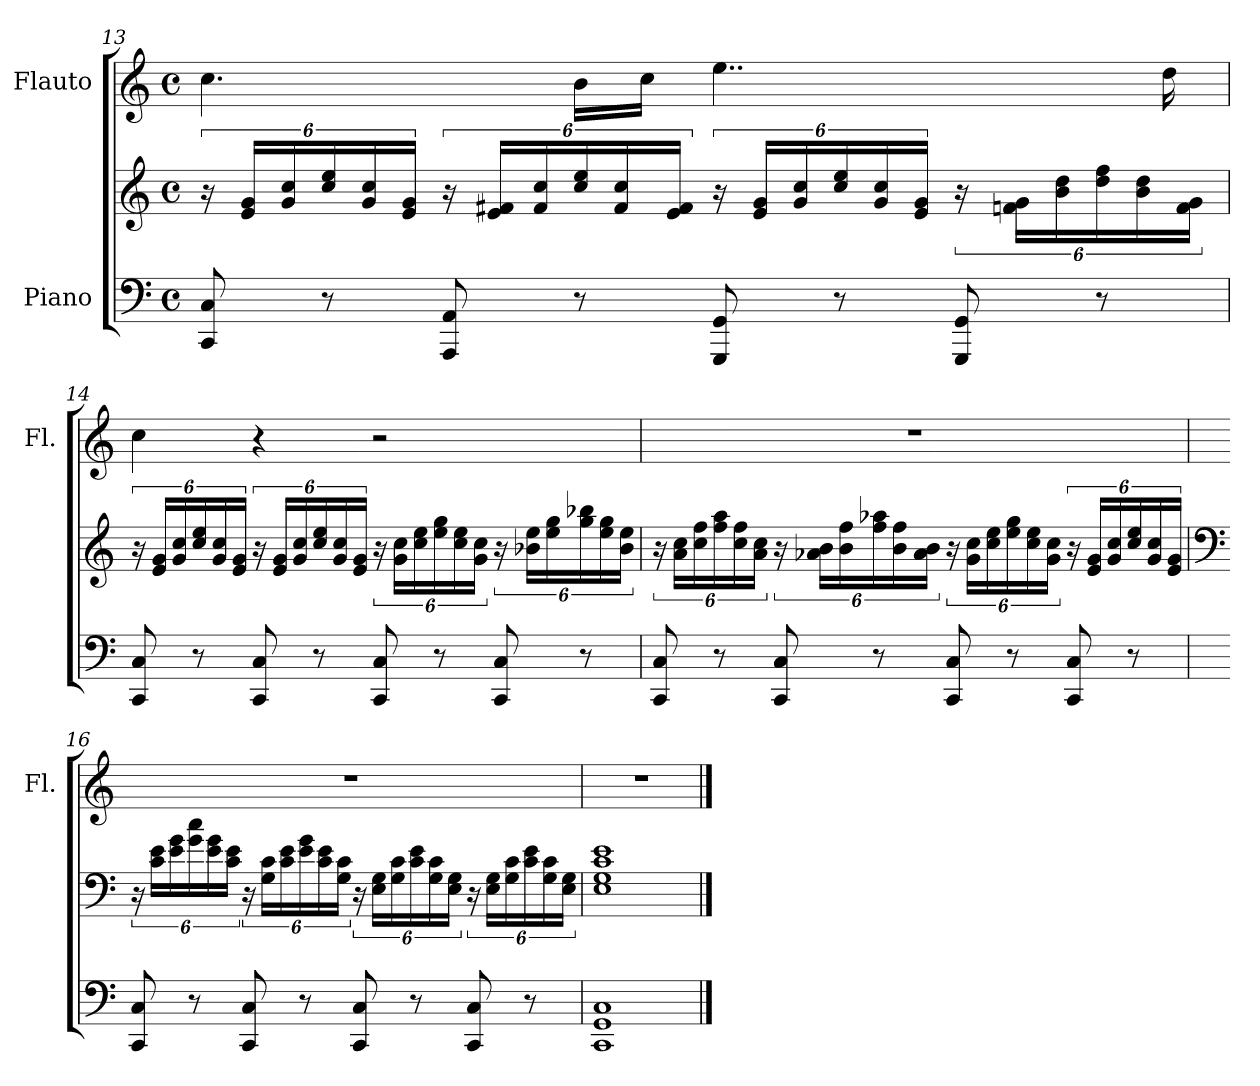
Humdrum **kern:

**kern	**kern	**kern
*part2	*part2	*part1
*staff3	*staff2	*staff1
*I"Piano	*	*I"Flauto
*	*	*I'Fl.
*clefF4	*clefG2	*clefG2
*k[]	*k[]	*k[]
*M4/4	*M4/4	*M4/4
*met(c)	*met(c)	*met(c)
=13	=13	=13
8CC/ 8C/	24r	4.cc\
.	24e/ 24g/LL	.
.	24g/ 24cc/	.
8r	24cc/ 24ee/	.
.	24g/ 24cc/	.
.	24e/ 24g/JJ	.
8AAA/ 8AA/	24r	.
.	24e/ 24f#X/LL	.
.	24f#/ 24cc/	.
8r	24cc/ 24ee/	16b\LL
.	24f#/ 24cc/	.
.	.	16cc\JJ
.	24e/ 24f#/JJ	.
8GGG/ 8GG/	24r	4..ee\
.	24e/ 24g/LL	.
.	24g/ 24cc/	.
8r	24cc/ 24ee/	.
.	24g/ 24cc/	.
.	24e/ 24g/JJ	.
8GGG/ 8GG/	24r	.
.	24fn\ 24g\LL	.
.	24b\ 24dd\	.
8r	24dd\ 24ff\	.
.	24b\ 24dd\	.
.	.	16dd\
.	24f\ 24g\JJ	.
!!LO:LB:g=z
=14	=14	=14
8CC/ 8C/	24r	4cc\
.	24e/ 24g/LL	.
.	24g/ 24cc/	.
8r	24cc/ 24ee/	.
.	24g/ 24cc/	.
.	24e/ 24g/JJ	.
8CC/ 8C/	24r	4r
.	24e/ 24g/LL	.
.	24g/ 24cc/	.
8r	24cc/ 24ee/	.
.	24g/ 24cc/	.
.	24e/ 24g/JJ	.
8CC/ 8C/	24r	2r
.	24g\ 24cc\LL	.
.	24cc\ 24ee\	.
8r	24ee\ 24gg\	.
.	24cc\ 24ee\	.
.	24g\ 24cc\JJ	.
8CC/ 8C/	24r	.
.	24b-X\ 24ee\LL	.
.	24ee\ 24gg\	.
8r	24gg\ 24bb-X\	.
.	24ee\ 24gg\	.
.	24b-\ 24ee\JJ	.
=15	=15	=15
8CC/ 8C/	24r	1r
.	24a\ 24cc\LL	.
.	24cc\ 24ff\	.
8r	24ff\ 24aa\	.
.	24cc\ 24ff\	.
.	24a\ 24cc\JJ	.
8CC/ 8C/	24r	.
.	24a-X\ 24b\LL	.
.	24b\ 24ff\	.
8r	24ff\ 24aa-X\	.
.	24b\ 24ff\	.
.	24a-\ 24b\JJ	.
8CC/ 8C/	24r	.
.	24g\ 24cc\LL	.
.	24cc\ 24ee\	.
8r	24ee\ 24gg\	.
.	24cc\ 24ee\	.
.	24g\ 24cc\JJ	.
8CC/ 8C/	24r	.
.	24e/ 24g/LL	.
.	24g/ 24cc/	.
8r	24cc/ 24ee/	.
.	24g/ 24cc/	.
.	24e/ 24g/JJ	.
!!LO:LB:g=z
=16	=16	=16
*	*clefF4	*
8CC/ 8C/	24r	1r
.	24c\ 24e\LL	.
.	24e\ 24g\	.
8r	24g\ 24cc\	.
.	24e\ 24g\	.
.	24c\ 24e\JJ	.
8CC/ 8C/	24r	.
.	24G\ 24c\LL	.
.	24c\ 24e\	.
8r	24e\ 24g\	.
.	24c\ 24e\	.
.	24G\ 24c\JJ	.
8CC/ 8C/	24r	.
.	24E\ 24G\LL	.
.	24G\ 24c\	.
8r	24c\ 24e\	.
.	24G\ 24c\	.
.	24E\ 24G\JJ	.
8CC/ 8C/	24r	.
.	24E\ 24G\LL	.
.	24G\ 24c\	.
8r	24c\ 24e\	.
.	24G\ 24c\	.
.	24E\ 24G\JJ	.
=17	=17	=17
1CC 1GG 1C	1E 1G 1c 1e	1r
==	==	==
*-	*-	*-
